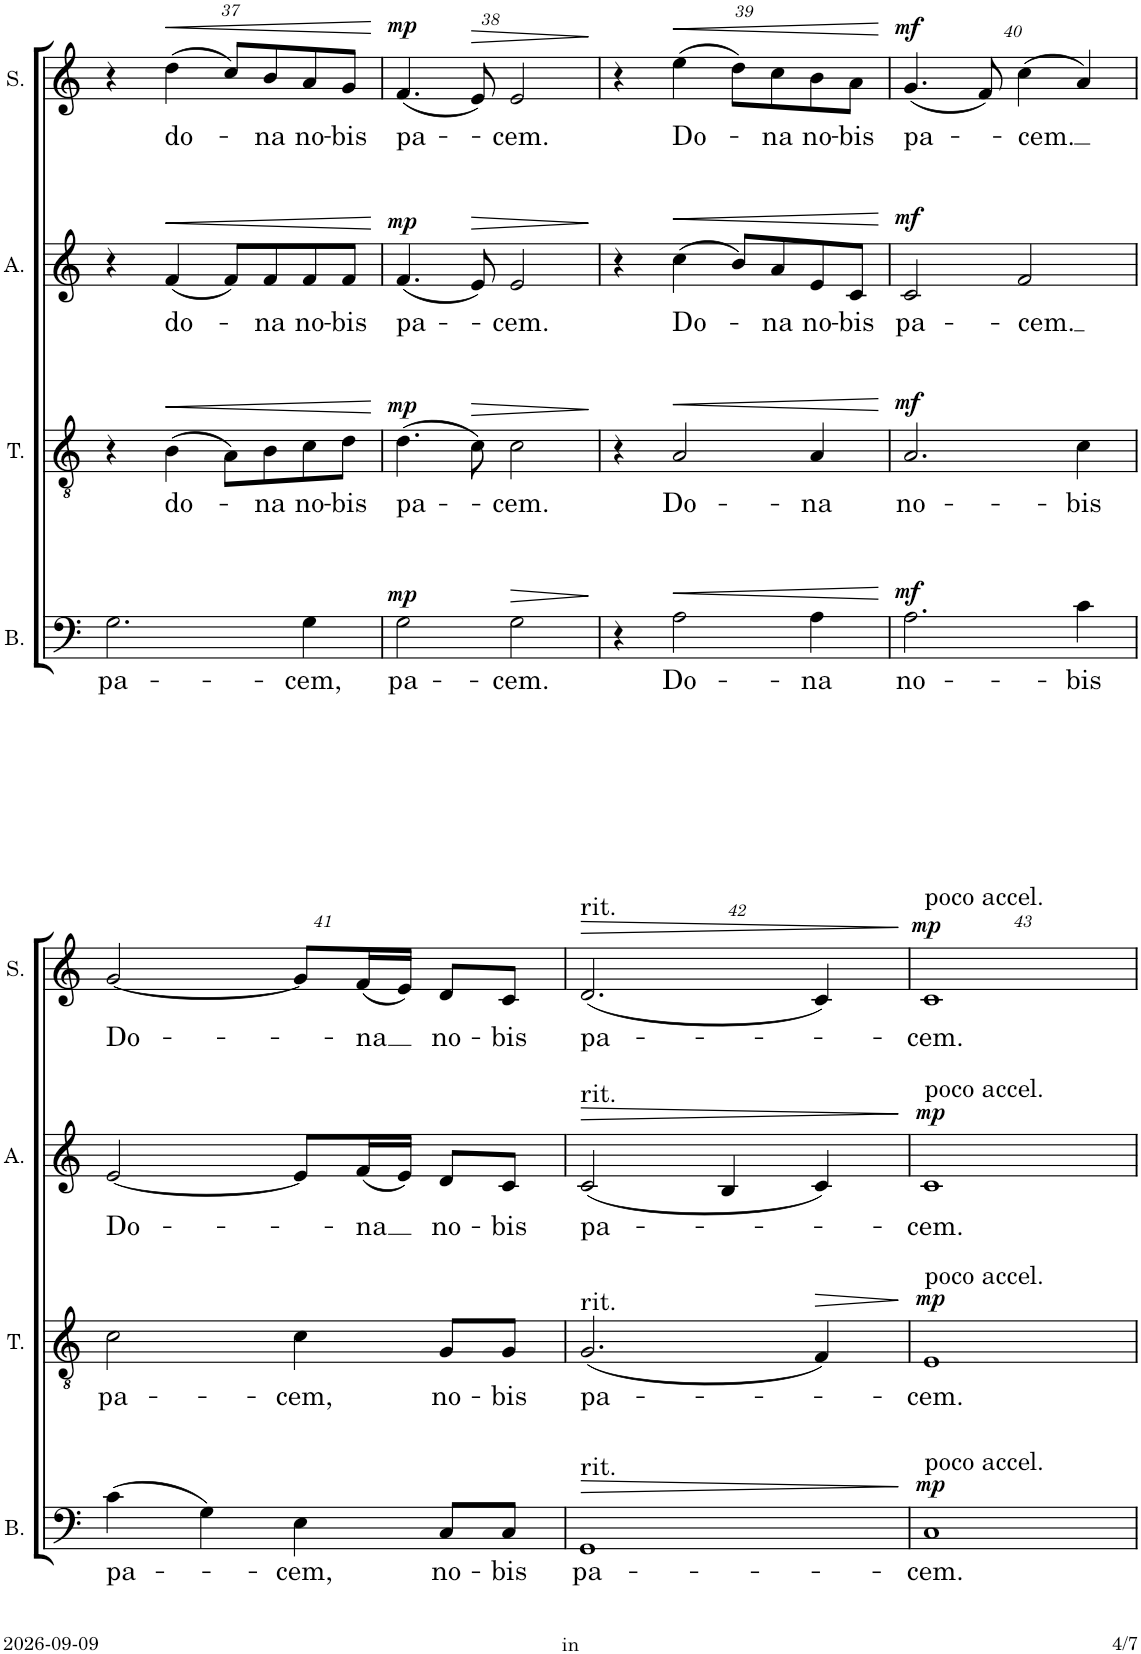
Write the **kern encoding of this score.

**kern	**text	**dynam	**kern	**text	**dynam	**kern	**text	**dynam	**kern	**text	**dynam
*part4	*part4	*part4	*part3	*part3	*part3	*part2	*part2	*part2	*part1	*part1	*part1
*staff4	*staff4	*staff4	*staff3	*staff3	*staff3	*staff2	*staff2	*staff2	*staff1	*staff1	*staff1
*I"Bass	*	*	*I"Tenor	*	*	*I"Alto	*	*	*I"Soprano	*	*
*I'B.	*	*	*I'T.	*	*	*I'A.	*	*	*I'S.	*	*
!!LO:PB:g=z
*clefF4	*	*	*clefGv2	*	*	*clefG2	*	*	*clefG2	*	*
*k[]	*	*	*k[]	*	*	*k[]	*	*	*k[]	*	*
*M4/4	*	*	*M4/4	*	*	*M4/4	*	*	*M4/4	*	*
=37	=37	=37	=37	=37	=37	=37	=37	=37	=37	=37	=37
!	!LO:LY:b	!	!	!	!	!	!	!	!	!	!
2.G\	pa-	.	4r	.	.	4r	.	.	4r	.	.
!	!	!	!	!LO:LY:b	!LO:HP:b	!	!LO:LY:b	!LO:HP:b	!	!LO:LY:b	!LO:HP:b
.	.	.	(4B\	do-	<	(4f/	do-	<	(4dd\	do-	<
.	.	.	8A\L)	.	.	8f/L)	.	.	8cc/L)	.	.
!	!	!	!	!LO:LY:b	!	!	!LO:LY:b	!	!	!LO:LY:b	!
.	.	.	8B\	-na	.	8f/	-na	.	8b/	-na	.
!	!LO:LY:b	!	!	!LO:LY:b	!	!	!LO:LY:b	!	!	!LO:LY:b	!
4G\	-cem,	.	8c\	no-	.	8f/	no-	.	8a/	no-	.
!	!	!	!	!LO:LY:b	!	!	!LO:LY:b	!	!	!LO:LY:b	!
.	.	.	8d\J	-bis	.	8f/J	-bis	.	8g/J	-bis	.
.	.	.	.	.	[	.	.	[	.	.	[
=38	=38	=38	=38	=38	=38	=38	=38	=38	=38	=38	=38
!	!LO:LY:b	!LO:DY:a	!	!LO:LY:b	!LO:DY:a	!	!LO:LY:b	!LO:DY:a	!	!LO:LY:b	!LO:DY:a
2G\	pa-	mp	(4.d\	pa-	mp	(4.f/	pa-	mp	(4.f/	pa-	mp
!	!	!	!	!	!LO:HP:b	!	!	!LO:HP:b	!	!	!LO:HP:b
.	.	.	8c\)	.	>	8e/)	.	>	8e/)	.	>
!	!LO:LY:b	!LO:HP:b	!	!LO:LY:b	!	!	!LO:LY:b	!	!	!LO:LY:b	!
2G\	-cem.	>	2c\	-cem.	.	2e/	-cem.	.	2e/	-cem.	.
.	.	]	.	.	]	.	.	]	.	.	]
=39	=39	=39	=39	=39	=39	=39	=39	=39	=39	=39	=39
4r	.	.	4r	.	.	4r	.	.	4r	.	.
!	!LO:LY:b	!LO:HP:b	!	!LO:LY:b	!LO:HP:b	!	!LO:LY:b	!LO:HP:b	!	!LO:LY:b	!LO:HP:b
2A\	Do-	<	2A/	Do-	<	(4cc\	Do-	<	(4ee\	Do-	<
.	.	.	.	.	.	8b/L)	.	.	8dd\L)	.	.
!	!	!	!	!	!	!	!LO:LY:b	!	!	!LO:LY:b	!
.	.	.	.	.	.	8a/	-na	.	8cc\	-na	.
!	!LO:LY:b	!	!	!LO:LY:b	!	!	!LO:LY:b	!	!	!LO:LY:b	!
4A\	-na	.	4A/	-na	.	8e/	no-	.	8b\	no-	.
!	!	!	!	!	!	!	!LO:LY:b	!	!	!LO:LY:b	!
.	.	.	.	.	.	8c/J	-bis	.	8a\J	-bis	.
.	.	[	.	.	[	.	.	[	.	.	[
=40	=40	=40	=40	=40	=40	=40	=40	=40	=40	=40	=40
!	!LO:LY:b	!LO:DY:a	!	!LO:LY:b	!LO:DY:a	!	!LO:LY:b	!LO:DY:a	!	!LO:LY:b	!LO:DY:a
2.A\	no-	mf	2.A/	no-	mf	2c/	pa-	mf	(4.g/	pa-	mf
.	.	.	.	.	.	.	.	.	8f/)	.	.
!	!	!	!	!	!	!	!LO:LY:b	!	!	!LO:LY:b	!
.	.	.	.	.	.	2f/	-cem.	.	(4cc\	-cem.	.
!	!LO:LY:b	!	!	!LO:LY:b	!	!	!	!	!	!	!
4c\	-bis	.	4c\	-bis	.	.	.	.	4a/)	.	.
!!LO:LB:g=z
=41	=41	=41	=41	=41	=41	=41	=41	=41	=41	=41	=41
!	!LO:LY:b	!	!	!LO:LY:b	!	!	!LO:LY:b	!	!	!LO:LY:b	!
(4c\	pa-	.	2c\	pa-	.	[2e/	Do-	.	[2g/	Do-	.
4G\)	.	.	.	.	.	.	.	.	.	.	.
!	!LO:LY:b	!	!	!LO:LY:b	!	!	!	!	!	!	!
4E\	-cem,	.	4c\	-cem,	.	8e/L]	.	.	8g/L]	.	.
!	!	!	!	!	!	!	!LO:LY:b	!	!	!LO:LY:b	!
.	.	.	.	.	.	(16f/L	-na	.	(16f/L	-na	.
.	.	.	.	.	.	16e/JJ)	.	.	16e/JJ)	.	.
!	!LO:LY:b	!	!	!LO:LY:b	!	!	!LO:LY:b	!	!	!LO:LY:b	!
8C/L	no-	.	8G/L	no-	.	8d/L	no-	.	8d/L	no-	.
!	!LO:LY:b	!	!	!LO:LY:b	!	!	!LO:LY:b	!	!	!LO:LY:b	!
8C/J	-bis	.	8G/J	-bis	.	8c/J	-bis	.	8c/J	-bis	.
=42	=42	=42	=42	=42	=42	=42	=42	=42	=42	=42	=42
!	!	!	!	!	!	!	!	!	!LO:TX:a:t=rit.	!	!
!	!	!	!	!	!	!LO:TX:a:t=rit.	!	!	!	!	!
!	!	!	!LO:TX:a:t=rit.	!	!	!	!	!	!	!	!
!LO:TX:a:t=rit.	!	!	!	!	!	!	!	!	!	!	!
!	!LO:LY:b	!LO:HP:b	!	!LO:LY:b	!	!	!LO:LY:b	!LO:HP:b	!	!LO:LY:b	!LO:HP:b
1GG	pa-	>	(2.G/	pa-	.	(2c/	pa-	>	(2.d/	pa-	>
.	.	.	.	.	.	4B/	.	.	.	.	.
!	!	!	!	!	!LO:HP:b	!	!	!	!	!	!
.	.	.	4F/)	.	>	4c/)	.	.	4c/)	.	.
.	.	]	.	.	]	.	.	]	.	.	]
=43	=43	=43	=43	=43	=43	=43	=43	=43	=43	=43	=43
!	!	!	!	!	!	!	!	!	!LO:TX:a:t=poco accel.	!	!
!	!	!	!	!	!	!LO:TX:a:t=poco accel.	!	!	!	!	!
!	!	!	!LO:TX:a:t=poco accel.	!	!	!	!	!	!	!	!
!LO:TX:a:t=poco accel.	!	!	!	!	!	!	!	!	!	!	!
!	!LO:LY:b	!LO:DY:a	!	!LO:LY:b	!LO:DY:a	!	!LO:LY:b	!LO:DY:a	!	!LO:LY:b	!LO:DY:a
1C	-cem.	mp	1E	-cem.	mp	1c	-cem.	mp	1c	-cem.	mp
=	=	=	=	=	=	=	=	=	=	=	=
*-	*-	*-	*-	*-	*-	*-	*-	*-	*-	*-	*-
